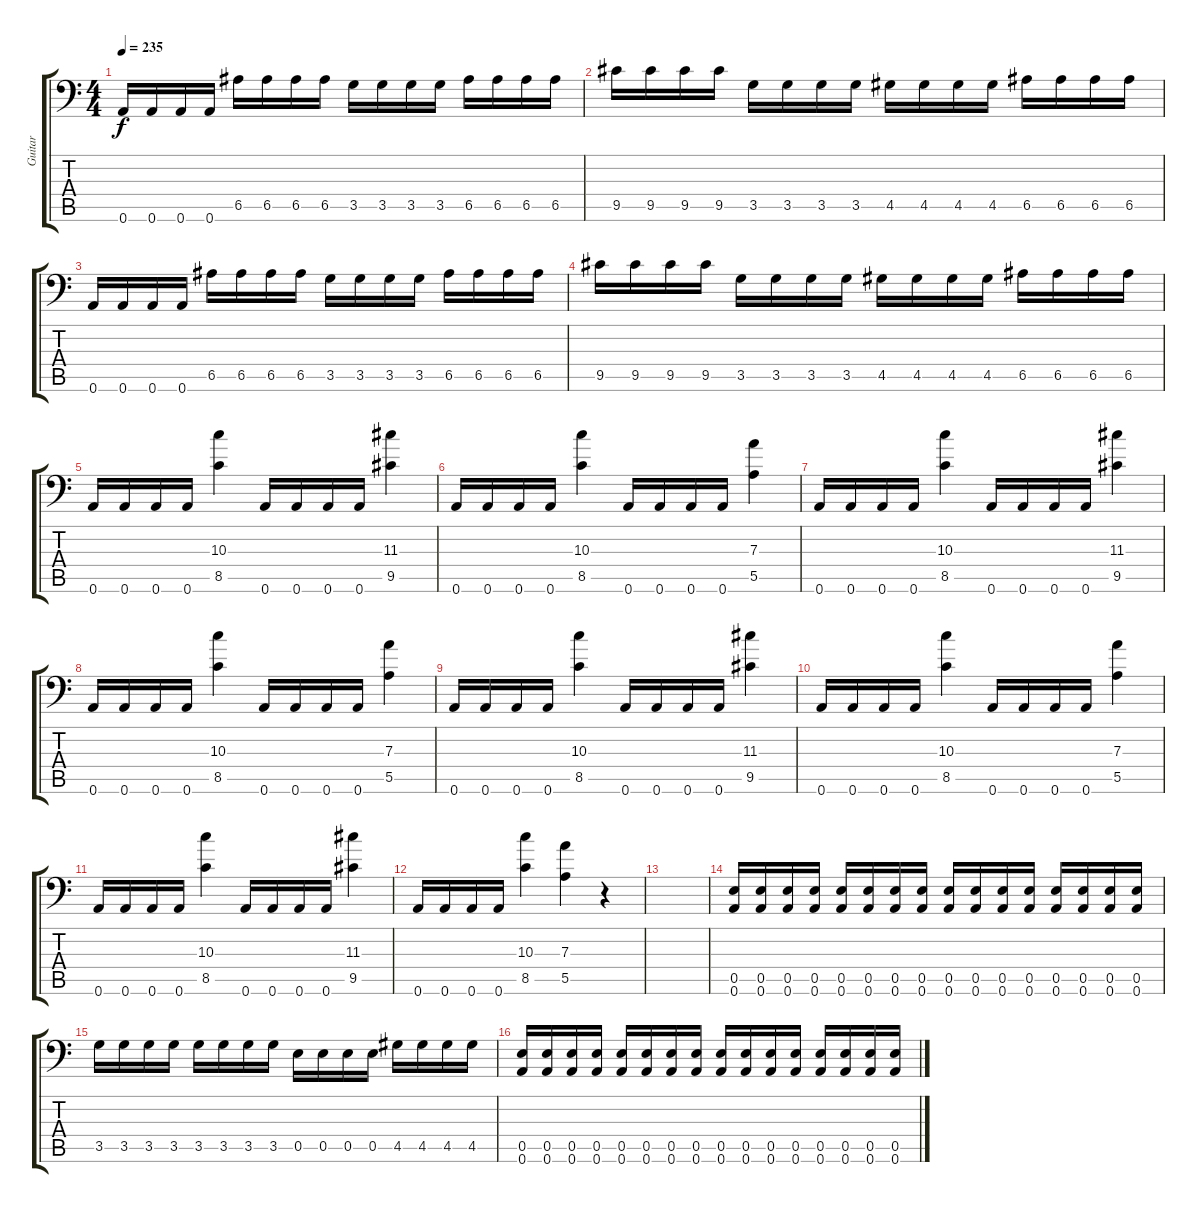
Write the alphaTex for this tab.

\track ("Guitar" "Guitar") {instrument distortionguitar}
\staff {score tabs}
\tuning (B3 Gb3 D3 A2 E2 A1) {hide}
\ts (4 4)
\tempo 235
\clef f4
\ks c
0.6.16{dy f} 0.6.16 0.6.16 0.6.16 6.5.16 6.5.16 6.5.16 6.5.16 3.5.16 3.5.16 3.5.16 3.5.16 6.5.16 6.5.16 6.5.16 6.5.16 |
9.5.16 9.5.16 9.5.16 9.5.16 3.5.16 3.5.16 3.5.16 3.5.16 4.5.16 4.5.16 4.5.16 4.5.16 6.5.16 6.5.16 6.5.16 6.5.16 |
0.6.16 0.6.16 0.6.16 0.6.16 6.5.16 6.5.16 6.5.16 6.5.16 3.5.16 3.5.16 3.5.16 3.5.16 6.5.16 6.5.16 6.5.16 6.5.16 |
9.5.16 9.5.16 9.5.16 9.5.16 3.5.16 3.5.16 3.5.16 3.5.16 4.5.16 4.5.16 4.5.16 4.5.16 6.5.16 6.5.16 6.5.16 6.5.16 |
0.6.16 0.6.16 0.6.16 0.6.16 (10.3 8.5).4 0.6.16 0.6.16 0.6.16 0.6.16 (11.3 9.5).4 |
0.6.16 0.6.16 0.6.16 0.6.16 (10.3 8.5).4 0.6.16 0.6.16 0.6.16 0.6.16 (7.3 5.5).4 |
0.6.16 0.6.16 0.6.16 0.6.16 (10.3 8.5).4 0.6.16 0.6.16 0.6.16 0.6.16 (11.3 9.5).4 |
0.6.16 0.6.16 0.6.16 0.6.16 (10.3 8.5).4 0.6.16 0.6.16 0.6.16 0.6.16 (7.3 5.5).4 |
0.6.16 0.6.16 0.6.16 0.6.16 (10.3 8.5).4 0.6.16 0.6.16 0.6.16 0.6.16 (11.3 9.5).4 |
0.6.16 0.6.16 0.6.16 0.6.16 (10.3 8.5).4 0.6.16 0.6.16 0.6.16 0.6.16 (7.3 5.5).4 |
0.6.16 0.6.16 0.6.16 0.6.16 (10.3 8.5).4 0.6.16 0.6.16 0.6.16 0.6.16 (11.3 9.5).4 |
0.6.16 0.6.16 0.6.16 0.6.16 (10.3 8.5).4 (7.3 5.5).4 r.4 |
|
(0.5 0.6).16 (0.5 0.6).16 (0.5 0.6).16 (0.5 0.6).16 (0.5 0.6).16 (0.5 0.6).16 (0.5 0.6).16 (0.5 0.6).16 (0.5 0.6).16 (0.5 0.6).16 (0.5 0.6).16 (0.5 0.6).16 (0.5 0.6).16 (0.5 0.6).16 (0.5 0.6).16 (0.5 0.6).16 |
3.5.16 3.5.16 3.5.16 3.5.16 3.5.16 3.5.16 3.5.16 3.5.16 0.5.16 0.5.16 0.5.16 0.5.16 4.5.16 4.5.16 4.5.16 4.5.16 |
(0.5 0.6).16 (0.5 0.6).16 (0.5 0.6).16 (0.5 0.6).16 (0.5 0.6).16 (0.5 0.6).16 (0.5 0.6).16 (0.5 0.6).16 (0.5 0.6).16 (0.5 0.6).16 (0.5 0.6).16 (0.5 0.6).16 (0.5 0.6).16 (0.5 0.6).16 (0.5 0.6).16 (0.5 0.6).16
